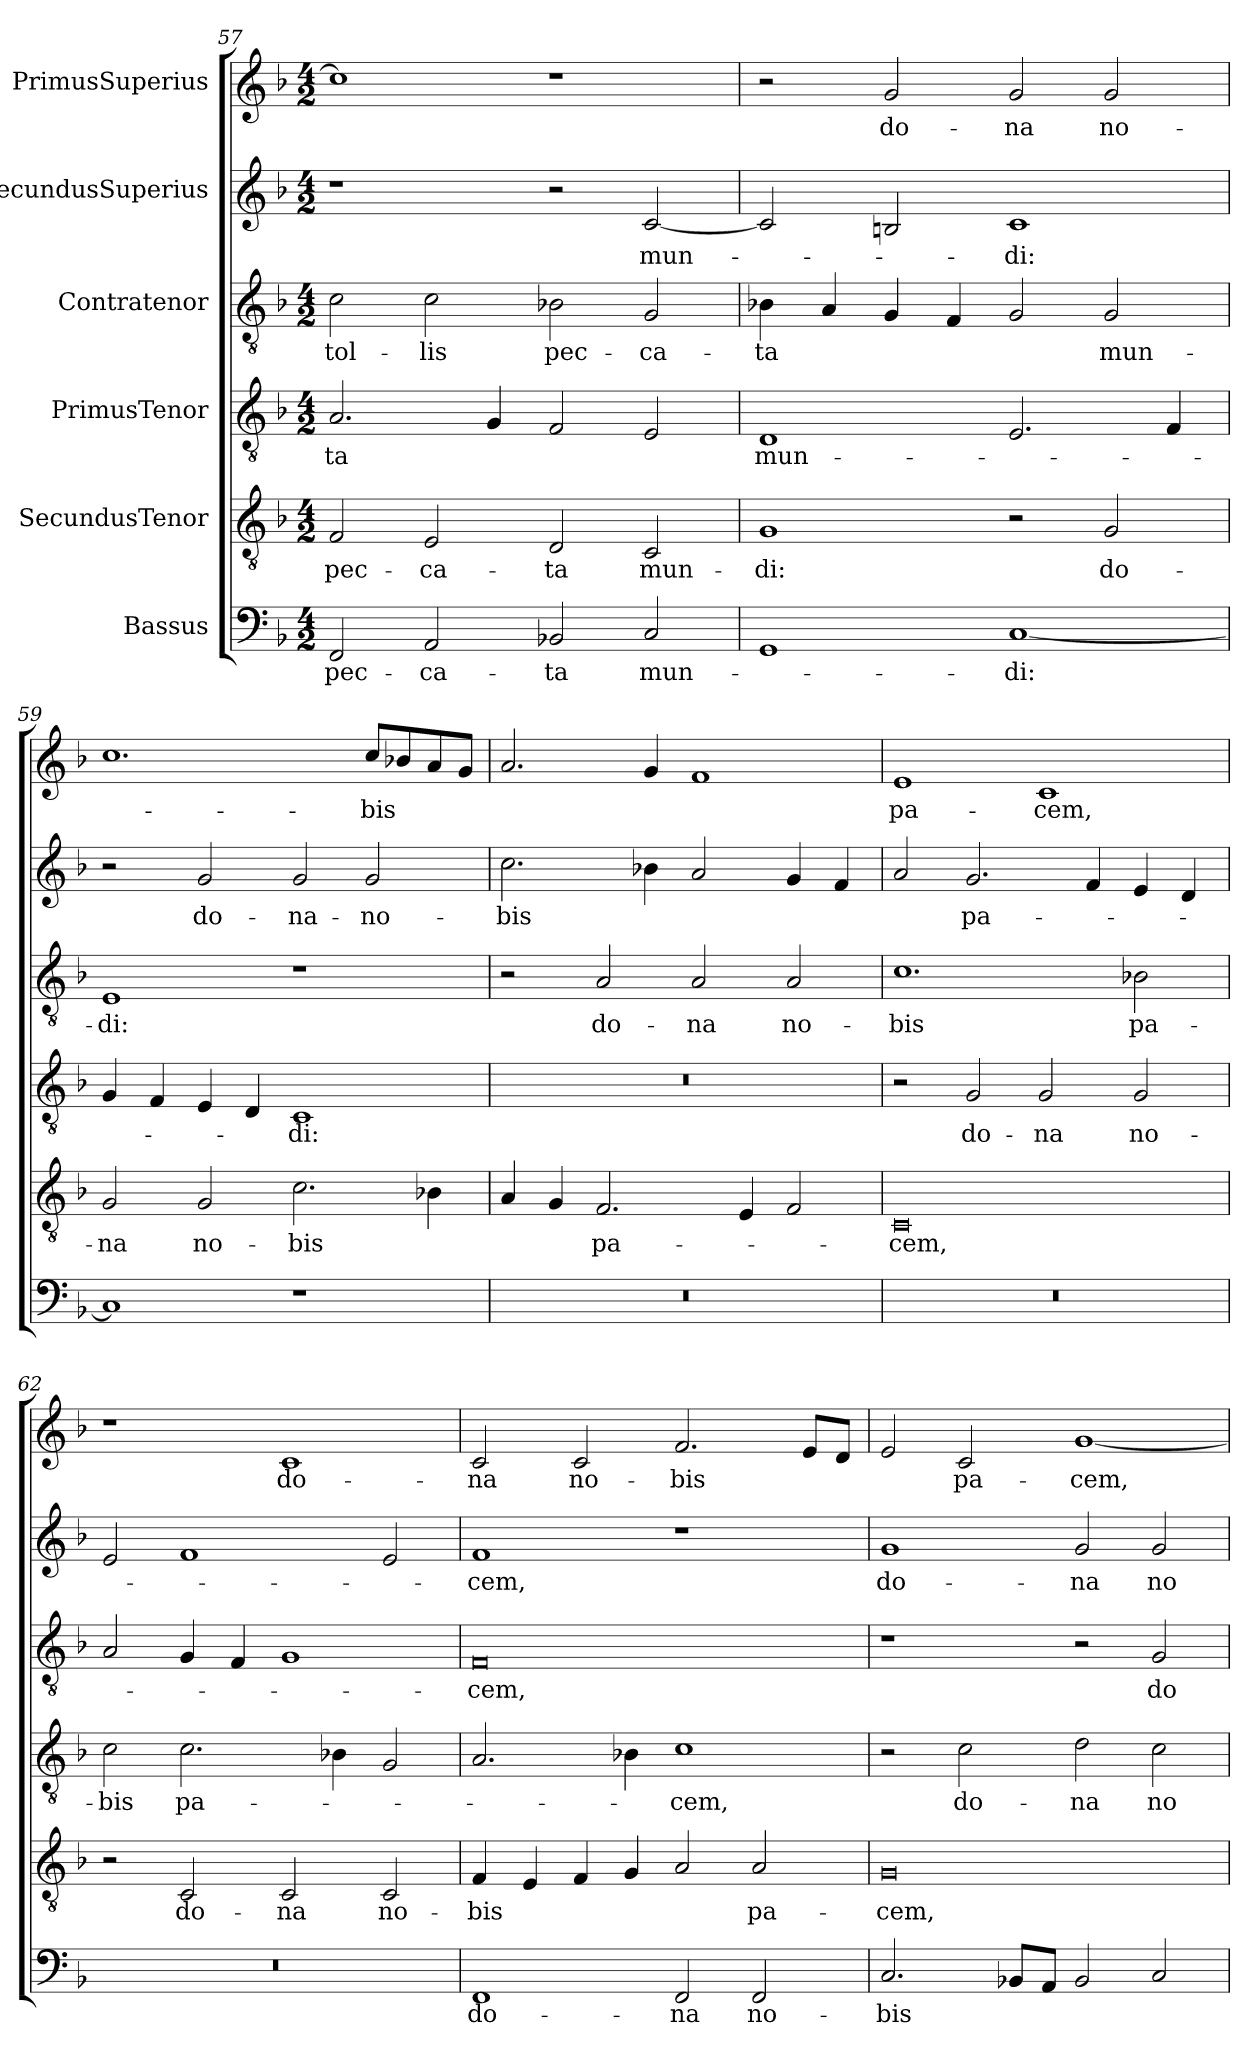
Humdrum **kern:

**kern	**text	**kern	**text	**kern	**text	**kern	**text	**kern	**text	**kern	**text
*part6	*part6	*part5	*part5	*part4	*part4	*part3	*part3	*part2	*part2	*part1	*part1
*staff6	*staff6	*staff5	*staff5	*staff4	*staff4	*staff3	*staff3	*staff2	*staff2	*staff1	*staff1
*I"Bassus	*	*I"SecundusTenor	*	*I"PrimusTenor	*	*I"Contratenor	*	*I"SecundusSuperius	*	*I"PrimusSuperius	*
*clefF4	*	*clefGv2	*	*clefGv2	*	*clefGv2	*	*clefG2	*	*clefG2	*
*k[b-]	*	*k[b-]	*	*k[b-]	*	*k[b-]	*	*k[b-]	*	*k[b-]	*
*M4/2	*	*M4/2	*	*M4/2	*	*M4/2	*	*M4/2	*	*M4/2	*
=57	=57	=57	=57	=57	=57	=57	=57	=57	=57	=57	=57
2FF/	pec-	2F/	pec-	2.A/	-ta	2c\	tol-	1r	.	1cc\]	.
2AA/	-ca-	2E/	-ca-	.	.	2c\	-lis	.	.	.	.
.	.	.	.	4G/	.	.	.	.	.	.	.
2BB-X/	-ta	2D/	-ta	2F/	.	2B-X\	pec-	2r	.	1r	.
2C/	mun-	2C/	mun-	2E/	.	2G/	-ca-	[2c/	mun-	.	.
=58	=58	=58	=58	=58	=58	=58	=58	=58	=58	=58	=58
1GG/	.	1G/	-di:	1D/	mun-	4B-X\	-ta	2c/]	.	2r	.
.	.	.	.	.	.	4A/	.	.	.	.	.
.	.	.	.	.	.	4G/	.	2Bn/	.	2g/	do-
.	.	.	.	.	.	4F/	.	.	.	.	.
[1C/	-di:	2r	.	2.E/	.	2G/	.	1c/	-di:	2g/	-na
.	.	2G/	do-	.	.	2G/	mun-	.	.	2g/	no-
.	.	.	.	4F/	.	.	.	.	.	.	.
=59	=59	=59	=59	=59	=59	=59	=59	=59	=59	=59	=59
1C/]	.	2G/	-na	4G/	.	1E/	-di:	2r	.	1.cc\	.
.	.	.	.	4F/	.	.	.	.	.	.	.
.	.	2G/	no-	4E/	.	.	.	2g/	do-	.	.
.	.	.	.	4D/	.	.	.	.	.	.	.
1r	.	2.c\	-bis	1C/	-di:	1r	.	2g/	-na-	.	.
.	.	.	.	.	.	.	.	2g/	-no-	8cc/L	-bis
.	.	.	.	.	.	.	.	.	.	8b-X/	.
.	.	4B-X\	.	.	.	.	.	.	.	8a/	.
.	.	.	.	.	.	.	.	.	.	8g/J	.
=60	=60	=60	=60	=60	=60	=60	=60	=60	=60	=60	=60
0r	.	4A/	.	0r	.	2r	.	2.cc\	-bis	2.a/	.
.	.	4G/	.	.	.	.	.	.	.	.	.
.	.	2.F/	pa-	.	.	2A/	do-	.	.	.	.
.	.	.	.	.	.	.	.	4b-X\	.	4g/	.
.	.	.	.	.	.	2A/	-na	2a/	.	1f/	.
.	.	4E/	.	.	.	.	.	.	.	.	.
.	.	2F/	.	.	.	2A/	no-	4g/	.	.	.
.	.	.	.	.	.	.	.	4f/	.	.	.
=61	=61	=61	=61	=61	=61	=61	=61	=61	=61	=61	=61
0r	.	0C/	-cem,	2r	.	1.c\	-bis	2a/	.	1e/	pa-
.	.	.	.	2G/	do-	.	.	2.g/	pa-	.	.
.	.	.	.	2G/	-na	.	.	.	.	1c/	-cem,
.	.	.	.	.	.	.	.	4f/	.	.	.
.	.	.	.	2G/	no-	2B-X\	pa-	4e/	.	.	.
.	.	.	.	.	.	.	.	4d/	.	.	.
=62	=62	=62	=62	=62	=62	=62	=62	=62	=62	=62	=62
0r	.	2r	.	2c\	-bis	2A/	.	2e/	.	1r	.
.	.	2C/	do-	2.c\	pa-	4G/	.	1f/	.	.	.
.	.	.	.	.	.	4F/	.	.	.	.	.
.	.	2C/	-na	.	.	1G/	.	.	.	1c/	do-
.	.	.	.	4B-X\	.	.	.	.	.	.	.
.	.	2C/	no-	2G/	.	.	.	2e/	.	.	.
=63	=63	=63	=63	=63	=63	=63	=63	=63	=63	=63	=63
1FF/	do-	4F/	-bis	2.A/	.	0F/	-cem,	1f/	-cem,	2c/	-na
.	.	4E/	.	.	.	.	.	.	.	.	.
.	.	4F/	.	.	.	.	.	.	.	2c/	no-
.	.	4G/	.	4B-X\	.	.	.	.	.	.	.
2FF/	-na	2A/	.	1c\	-cem,	.	.	1r	.	2.f/	-bis
2FF/	no-	2A/	pa-	.	.	.	.	.	.	.	.
.	.	.	.	.	.	.	.	.	.	8e/L	.
.	.	.	.	.	.	.	.	.	.	8d/J	.
=64	=64	=64	=64	=64	=64	=64	=64	=64	=64	=64	=64
2.C/	-bis	0G/	-cem,	2r	.	1r	.	1g/	do-	2e/	.
.	.	.	.	2c\	do-	.	.	.	.	2c/	pa-
8BB-X/L	.	.	.	.	.	.	.	.	.	.	.
8AA/J	.	.	.	.	.	.	.	.	.	.	.
2BB-/	.	.	.	2d\	-na	2r	.	2g/	-na	[1g/	-cem,
2C/	.	.	.	2c\	no-	2G/	do-	2g/	no-	.	.
=	=	=	=	=	=	=	=	=	=	=	=
*-	*-	*-	*-	*-	*-	*-	*-	*-	*-	*-	*-
